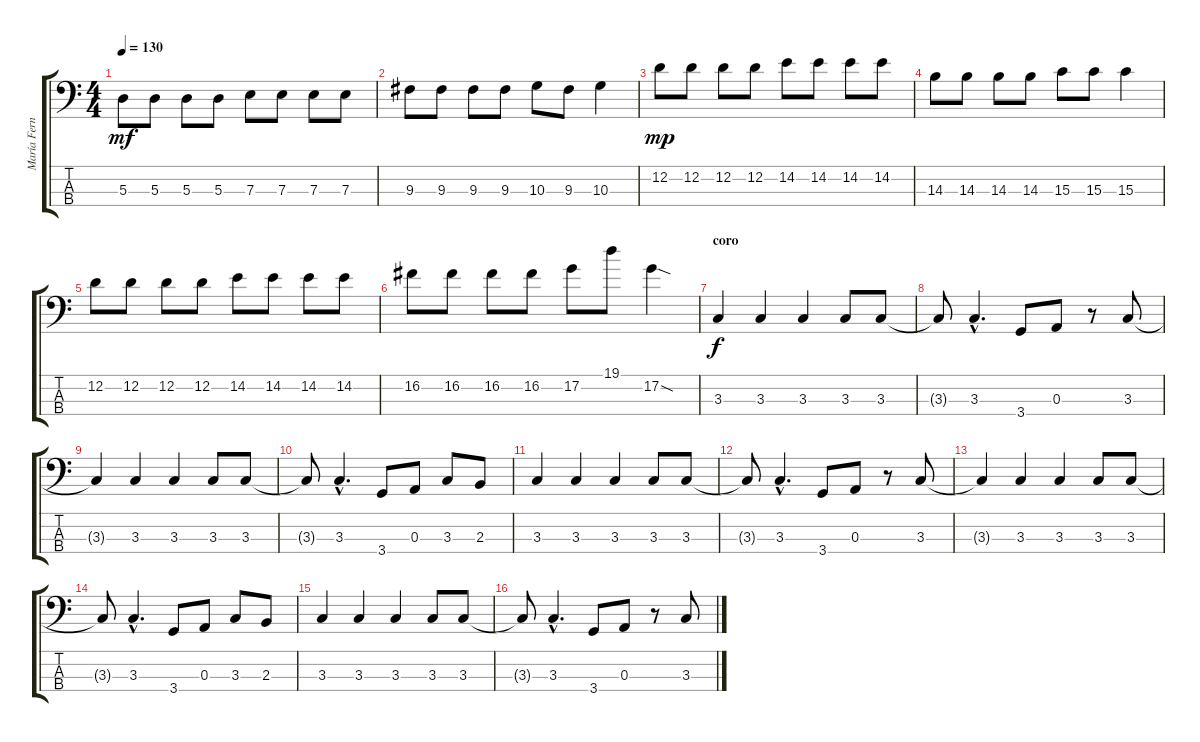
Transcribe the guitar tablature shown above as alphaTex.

\track ("María Fernanda (bajo)" "María Fern") {instrument electricbassfinger}
\staff {score tabs}
\tuning (G2 D2 A1 E1) {hide}
\ts (4 4)
\tempo 130
\clef f4
\ks c
5.3.8{dy mf} 5.3.8 5.3.8 5.3.8 7.3.8 7.3.8 7.3.8 7.3.8 |
9.3.8 9.3.8 9.3.8 9.3.8 10.3.8 9.3.8 10.3.4 |
12.2.8{dy mp} 12.2.8 12.2.8 12.2.8 14.2.8 14.2.8 14.2.8 14.2.8 |
14.3.8 14.3.8 14.3.8 14.3.8 15.3.8 15.3.8 15.3.4 |
12.2.8 12.2.8 12.2.8 12.2.8 14.2.8 14.2.8 14.2.8 14.2.8 |
16.2.8 16.2.8 16.2.8 16.2.8 17.2.8 19.1.8 17.2{sod}.4 |
\section ("" "coro")
3.3.4{dy f} 3.3.4 3.3.4 3.3.8 3.3.8 |
3.3{t}.8 3.3{hac}.4{d} 3.4.8 0.3.8 r.8 3.3.8 |
3.3{t}.4 3.3.4 3.3.4 3.3.8 3.3.8 |
3.3{t}.8 3.3{hac}.4{d} 3.4.8 0.3.8 3.3.8 2.3.8 |
3.3.4 3.3.4 3.3.4 3.3.8 3.3.8 |
3.3{t}.8 3.3{hac}.4{d} 3.4.8 0.3.8 r.8 3.3.8 |
3.3{t}.4 3.3.4 3.3.4 3.3.8 3.3.8 |
3.3{t}.8 3.3{hac}.4{d} 3.4.8 0.3.8 3.3.8 2.3.8 |
3.3.4 3.3.4 3.3.4 3.3.8 3.3.8 |
3.3{t}.8 3.3{hac}.4{d} 3.4.8 0.3.8 r.8 3.3.8
